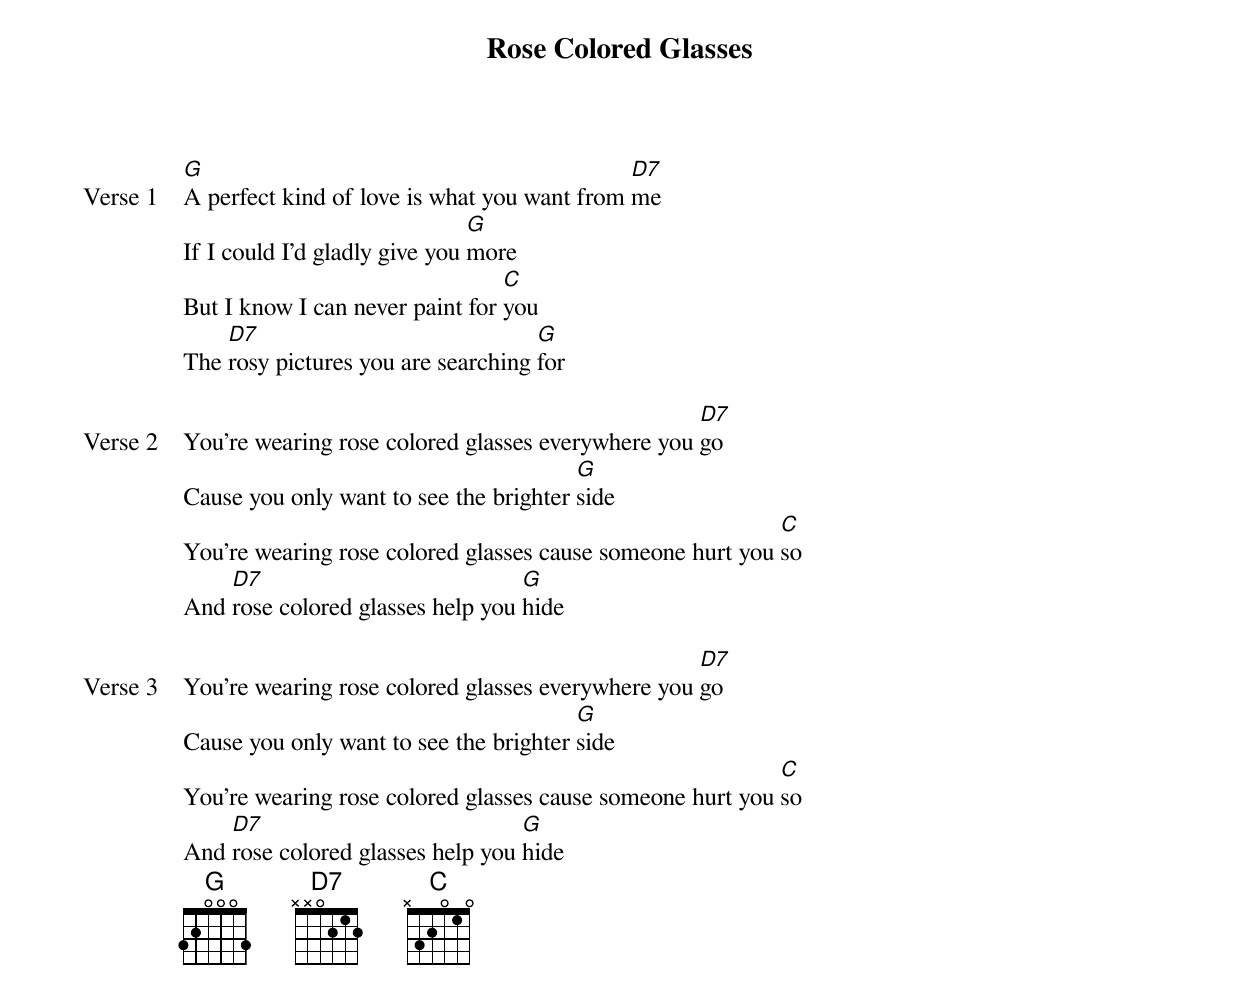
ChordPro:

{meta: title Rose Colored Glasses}
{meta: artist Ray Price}
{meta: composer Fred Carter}

{start_of_verse: Verse 1}
[G]A perfect kind of love is what you want from [D7]me
If I could I'd gladly give you [G]more
But I know I can never paint for [C]you
The [D7]rosy pictures you are searching [G]for
{end_of_verse}

{start_of_verse: Verse 2}
You're wearing rose colored glasses everywhere you [D7]go
Cause you only want to see the brighter [G]side
You're wearing rose colored glasses cause someone hurt you [C]so
And [D7]rose colored glasses help you [G]hide
{end_of_verse}

{start_of_verse: Verse 3}
You're wearing rose colored glasses everywhere you [D7]go
Cause you only want to see the brighter [G]side
You're wearing rose colored glasses cause someone hurt you [C]so
And [D7]rose colored glasses help you [G]hide
{end_of_verse}
